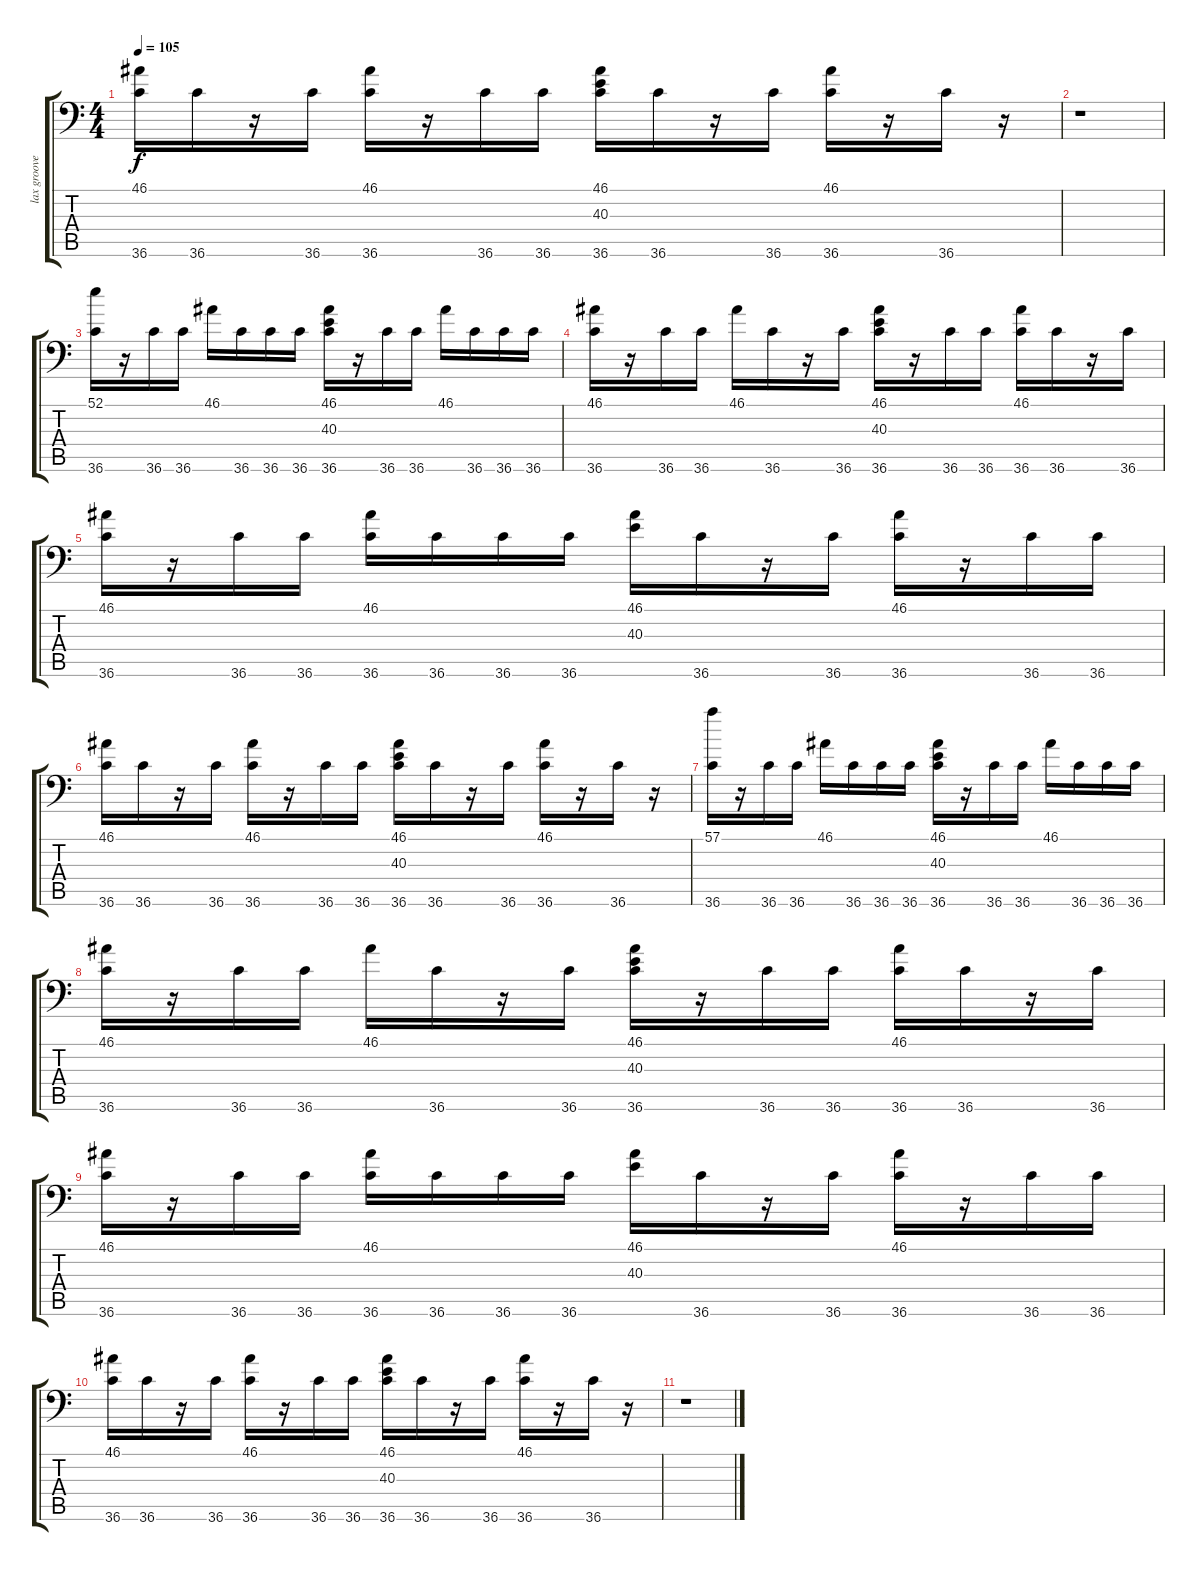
\track ("lax groove" "lax groove") {instrument acousticgrandpiano}
\staff {score tabs}
\tuning (C-1 C-1 C-1 C-1 C-1 C-1) {hide}
\ts (4 4)
\tempo 105
\clef f4
\ks c
(46.1 36.6).16{dy f} 36.6.16 r.16 36.6.16 (46.1 36.6).16 r.16 36.6.16 36.6.16 (46.1 40.3 36.6).16 36.6.16 r.16 36.6.16 (46.1 36.6).16 r.16 36.6.16 r.16 |
r.1 |
(52.1 36.6).16 r.16 36.6.16 36.6.16 46.1.16 36.6.16 36.6.16 36.6.16 (46.1 40.3 36.6).16 r.16 36.6.16 36.6.16 46.1.16 36.6.16 36.6.16 36.6.16 |
(46.1 36.6).16 r.16 36.6.16 36.6.16 46.1.16 36.6.16 r.16 36.6.16 (46.1 40.3 36.6).16 r.16 36.6.16 36.6.16 (46.1 36.6).16 36.6.16 r.16 36.6.16 |
(46.1 36.6).16 r.16 36.6.16 36.6.16 (46.1 36.6).16 36.6.16 36.6.16 36.6.16 (46.1 40.3).16 36.6.16 r.16 36.6.16 (46.1 36.6).16 r.16 36.6.16 36.6.16 |
(46.1 36.6).16 36.6.16 r.16 36.6.16 (46.1 36.6).16 r.16 36.6.16 36.6.16 (46.1 40.3 36.6).16 36.6.16 r.16 36.6.16 (46.1 36.6).16 r.16 36.6.16 r.16 |
(57.1 36.6).16 r.16 36.6.16 36.6.16 46.1.16 36.6.16 36.6.16 36.6.16 (46.1 40.3 36.6).16 r.16 36.6.16 36.6.16 46.1.16 36.6.16 36.6.16 36.6.16 |
(46.1 36.6).16 r.16 36.6.16 36.6.16 46.1.16 36.6.16 r.16 36.6.16 (46.1 40.3 36.6).16 r.16 36.6.16 36.6.16 (46.1 36.6).16 36.6.16 r.16 36.6.16 |
(46.1 36.6).16 r.16 36.6.16 36.6.16 (46.1 36.6).16 36.6.16 36.6.16 36.6.16 (46.1 40.3).16 36.6.16 r.16 36.6.16 (46.1 36.6).16 r.16 36.6.16 36.6.16 |
(46.1 36.6).16 36.6.16 r.16 36.6.16 (46.1 36.6).16 r.16 36.6.16 36.6.16 (46.1 40.3 36.6).16 36.6.16 r.16 36.6.16 (46.1 36.6).16 r.16 36.6.16 r.16 |
r.1
